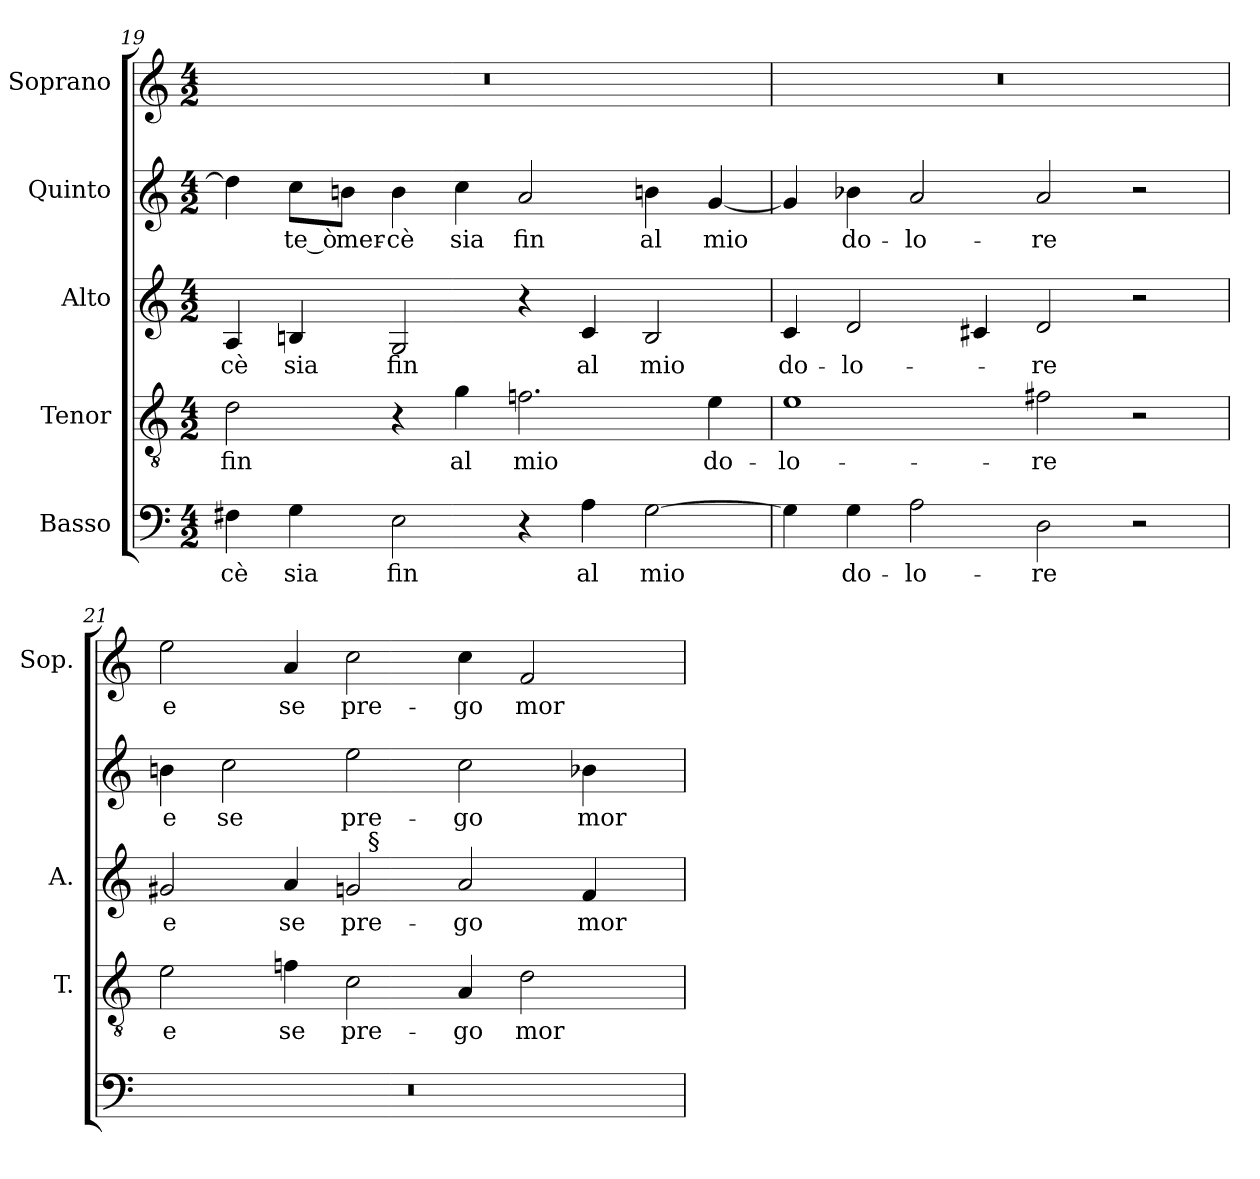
**kern	**text	**kern	**text	**kern	**text	**kern	**text	**kern	**text
*part5	*part5	*part4	*part4	*part3	*part3	*part2	*part2	*part1	*part1
*staff5	*staff5	*staff4	*staff4	*staff3	*staff3	*staff2	*staff2	*staff1	*staff1
*I"Basso	*	*I"Tenor	*	*I"Alto	*	*I"Quinto	*	*I"Soprano	*
*	*	*I'T.	*	*I'A.	*	*	*	*I'Sop.	*
!!LO:PB:g=z
*clefF4	*	*clefGv2	*	*clefG2	*	*clefG2	*	*clefG2	*
*	*	*ITrd7c12	*	*	*	*	*	*	*
*k[]	*	*k[]	*	*k[]	*	*k[]	*	*k[]	*
*C:	*	*C:	*	*C:	*	*C:	*	*C:	*
*M4/2	*	*M4/2	*	*M4/2	*	*M4/2	*	*M4/2	*
=19	=19	=19	=19	=19	=19	=19	=19	=19	=19
!	!LO:LY:b:color=#000000	!	!	!	!	!	!	!	!
!	!	!	!LO:LY:b:color=#000000	!	!	!	!	!	!
!	!	!	!	!	!LO:LY:b:color=#000000	!	!	!LO:N:vis=1	!
4F#Xi\	-cè	2Di\	fin	4Ai/	-cè	4ddi\]	.	0r	.
!	!LO:LY:b:color=#000000	!	!	!	!	!	!	!	!
!	!	!	!	!	!LO:LY:b:color=#000000	!	!	!	!
!	!	!	!	!	!	!	!LO:LY:b:color=#000000	!	!
4Gi\	sia	.	.	4Bni/	sia	8cci\L	-te_ò	.	.
!	!	!	!	!	!	!	!LO:LY:b:color=#000000	!	!
.	.	.	.	.	.	8bni\J	mer-	.	.
!	!LO:LY:b:color=#000000	!	!	!	!	!	!	!	!
!	!	!	!	!	!LO:LY:b:color=#000000	!	!	!	!
!	!	!	!	!	!	!	!LO:LY:b:color=#000000	!	!
2Ei\	fin	4r	.	2Gi/	fin	4bi\	-cè	.	.
!	!	!	!LO:LY:b:color=#000000	!	!	!	!	!	!
!	!	!	!	!	!	!	!LO:LY:b:color=#000000	!	!
.	.	4Gi\	al	.	.	4cci\	sia	.	.
!	!	!	!LO:LY:b:color=#000000	!	!	!	!	!	!
!	!	!	!	!	!	!	!LO:LY:b:color=#000000	!	!
4r	.	2.Fni\	mio	4r	.	2ai/	fin	.	.
!	!LO:LY:b:color=#000000	!	!	!	!	!	!	!	!
!	!	!	!	!	!LO:LY:b:color=#000000	!	!	!	!
4Ai\	al	.	.	4ci/	al	.	.	.	.
!	!LO:LY:b:color=#000000	!	!	!	!	!	!	!	!
!	!	!	!	!	!LO:LY:b:color=#000000	!	!	!	!
!	!	!	!	!	!	!	!LO:LY:b:color=#000000	!	!
[>2Gi\	mio	.	.	2Bi/	mio	4bni\	al	.	.
!	!	!	!LO:LY:b:color=#000000	!	!	!	!	!	!
!	!	!	!	!	!	!	!LO:LY:b:color=#000000	!	!
.	.	4Ei\	do-	.	.	[<4gi/	mio	.	.
=20	=20	=20	=20	=20	=20	=20	=20	=20	=20
!	!	!	!LO:LY:b:color=#000000	!	!	!	!	!	!
!	!	!	!	!	!LO:LY:b:color=#000000	!	!	!LO:N:vis=1	!
4Gi\]	.	1Ei	-lo-	4ci/	do-	4gi/]	.	0r	.
!	!LO:LY:b:color=#000000	!	!	!	!	!	!	!	!
!	!	!	!	!	!LO:LY:b:color=#000000	!	!	!	!
!	!	!	!	!	!	!	!LO:LY:b:color=#000000	!	!
4Gi\	do-	.	.	2di/	-lo-	4b-Xi\	do-	.	.
!	!LO:LY:b:color=#000000	!	!	!	!	!	!	!	!
!	!	!	!	!	!	!	!LO:LY:b:color=#000000	!	!
2Ai\	-lo-	.	.	.	.	2ai/	-lo-	.	.
.	.	.	.	4c#Xi/	.	.	.	.	.
!	!LO:LY:b:color=#000000	!	!	!	!	!	!	!	!
!	!	!	!LO:LY:b:color=#000000	!	!	!	!	!	!
!	!	!	!	!	!LO:LY:b:color=#000000	!	!	!	!
!	!	!	!	!	!	!	!LO:LY:b:color=#000000	!	!
2Di\	-re	2F#Xi\	-re	2di/	-re	2ai/	-re	.	.
2r	.	2r	.	2r	.	2r	.	.	.
=21	=21	=21	=21	=21	=21	=21	=21	=21	=21
!LO:N:vis=1	!	!	!	!	!	!	!	!	!
!	!	!	!LO:LY:b:color=#000000	!	!	!	!	!	!
!	!	!	!	!	!LO:LY:b:color=#000000	!	!	!	!
!	!	!	!	!	!	!	!LO:LY:b:color=#000000	!	!
!	!	!	!	!	!	!	!	!	!LO:LY:b:color=#000000
*	*	*	*	*^	*	*	*	*	*
0r	.	2Ei\	e	2g#Xi/	2ryy	e	4bni\	e	2eei\	e
!	!	!	!	!	!	!	!	!LO:LY:b:color=#000000	!	!
.	.	.	.	.	.	.	2cci\	se	.	.
!	!	!	!LO:LY:b:color=#000000	!	!	!	!	!	!	!
!	!	!	!	!	!	!LO:LY:b:color=#000000	!	!	!	!
!	!	!	!	!	!	!	!	!	!	!LO:LY:b:color=#000000
.	.	4Fni\	se	4ai/	4ryy	se	.	.	4ai/	se
!	!	!	!LO:LY:b:color=#000000	!	!	!	!	!	!	!
!	!	!	!	!	!	!LO:LY:b:color=#000000	!	!	!	!
!	!	!	!	!	!	!	!	!LO:LY:b:color=#000000	!	!
!	!	!	!	!	!	!	!	!	!	!LO:LY:b:color=#000000
.	.	2Ci\	pre-	2gi/	32ryy	pre-	2eei\	pre-	2cci\	pre-
.	.	.	.	.	256ryy	.	.	.	.	.
!	!	!	!	!	!LO:TX:a:t=§	!	!	!	!	!
.	.	.	.	.	1ryy	.	.	.	.	.
!	!	!	!LO:LY:b:color=#000000	!	!	!	!	!	!	!
!	!	!	!	!	!	!LO:LY:b:color=#000000	!	!	!	!
!	!	!	!	!	!	!	!	!LO:LY:b:color=#000000	!	!
!	!	!	!	!	!	!	!	!	!	!LO:LY:b:color=#000000
.	.	4AAi/	-go	2ai/	.	-go	2cci\	-go	4cci\	-go
!	!	!	!LO:LY:b:color=#000000	!	!	!	!	!	!	!
!	!	!	!	!	!	!	!	!	!	!LO:LY:b:color=#000000
.	.	2Di\	mor-	.	.	.	.	.	2fi/	mor-
!	!	!	!	!	!	!LO:LY:b:color=#000000	!	!	!	!
!	!	!	!	!	!	!	!	!LO:LY:b:color=#000000	!	!
.	.	.	.	4fi/	.	mor-	4b-Xi\	mor-	.	.
.	.	.	.	.	8ryy	.	.	.	.	.
.	.	.	.	.	16ryy	.	.	.	.	.
.	.	.	.	.	64..ryy	.	.	.	.	.
*	*	*	*	*v	*v	*	*	*	*	*
=	=	=	=	=	=	=	=	=	=
*-	*-	*-	*-	*-	*-	*-	*-	*-	*-
